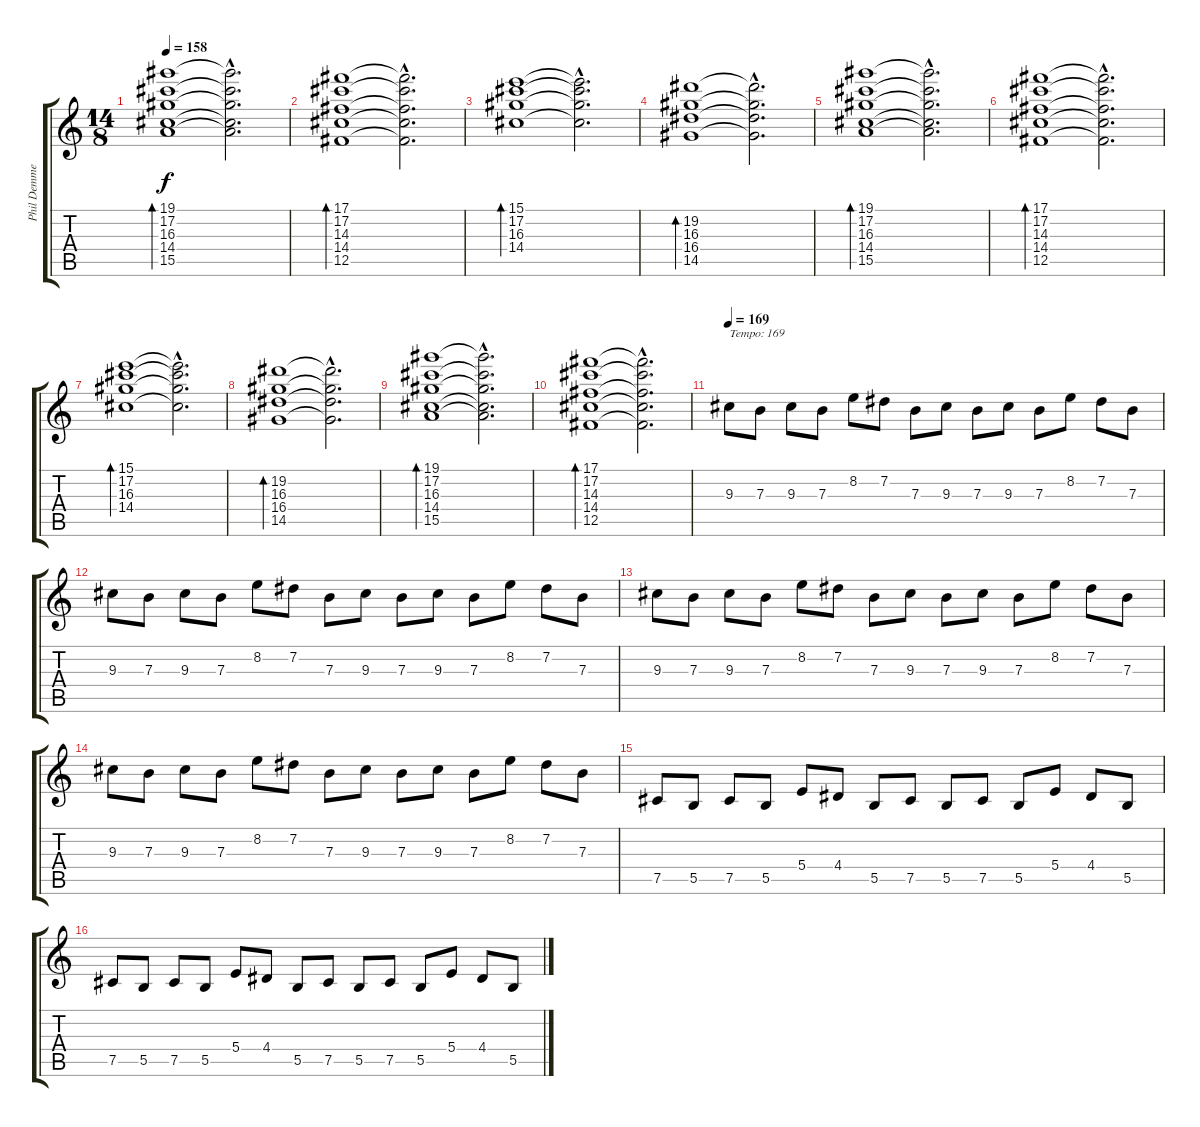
\track ("Phil Demmel" "Phil Demme") {instrument distortionguitar}
\staff {score tabs}
\tuning (Db4 Ab3 E3 B2 Gb2 B1) {hide}
\ts (14 8)
\tempo 158
\clef g2
\ks c
(19.1 17.2 16.3 14.4 15.5).1{bd 480 dy f} (19.1{hac t} 17.2{hac t} 16.3{hac t} 14.4{hac t} 15.5{hac t}).2{d} |
(17.1 17.2 14.3 14.4 12.5).1{bd 480} (17.1{hac t} 17.2{hac t} 14.3{hac t} 14.4{hac t} 12.5{hac t}).2{d} |
(15.1 17.2 16.3 14.4).1{bd 480} (15.1{hac t} 17.2{hac t} 16.3{hac t} 14.4{hac t}).2{d} |
(19.2 16.3 16.4 14.5).1{bd 480} (19.2{hac t} 16.3{hac t} 16.4{hac t} 14.5{hac t}).2{d} |
(19.1 17.2 16.3 14.4 15.5).1{bd 480} (19.1{hac t} 17.2{hac t} 16.3{hac t} 14.4{hac t} 15.5{hac t}).2{d} |
(17.1 17.2 14.3 14.4 12.5).1{bd 480} (17.1{hac t} 17.2{hac t} 14.3{hac t} 14.4{hac t} 12.5{hac t}).2{d} |
(15.1 17.2 16.3 14.4).1{bd 480} (15.1{hac t} 17.2{hac t} 16.3{hac t} 14.4{hac t}).2{d} |
(19.2 16.3 16.4 14.5).1{bd 480} (19.2{hac t} 16.3{hac t} 16.4{hac t} 14.5{hac t}).2{d} |
(19.1 17.2 16.3 14.4 15.5).1{bd 480} (19.1{hac t} 17.2{hac t} 16.3{hac t} 14.4{hac t} 15.5{hac t}).2{d} |
(17.1 17.2 14.3 14.4 12.5).1{bd 480} (17.1{hac t} 17.2{hac t} 14.3{hac t} 14.4{hac t} 12.5{hac t}).2{d} |
\tempo 169
9.3.8{txt "Tempo: 169" volume 13 instrument distortionguitar} 7.3.8 9.3.8 7.3.8 8.2.8 7.2.8 7.3.8 9.3.8 7.3.8 9.3.8 7.3.8 8.2.8 7.2.8 7.3.8 |
9.3.8{instrument distortionguitar} 7.3.8 9.3.8 7.3.8 8.2.8 7.2.8 7.3.8 9.3.8 7.3.8 9.3.8 7.3.8 8.2.8 7.2.8 7.3.8 |
9.3.8 7.3.8 9.3.8 7.3.8 8.2.8 7.2.8 7.3.8 9.3.8 7.3.8 9.3.8 7.3.8 8.2.8 7.2.8 7.3.8 |
9.3.8 7.3.8 9.3.8 7.3.8 8.2.8 7.2.8 7.3.8 9.3.8 7.3.8 9.3.8 7.3.8 8.2.8 7.2.8 7.3.8 |
7.5.8{volume 13 instrument distortionguitar} 5.5.8 7.5.8 5.5.8 5.4.8 4.4.8 5.5.8 7.5.8 5.5.8 7.5.8 5.5.8 5.4.8 4.4.8 5.5.8 |
7.5.8 5.5.8 7.5.8 5.5.8 5.4.8 4.4.8 5.5.8 7.5.8 5.5.8 7.5.8 5.5.8 5.4.8 4.4.8 5.5.8
